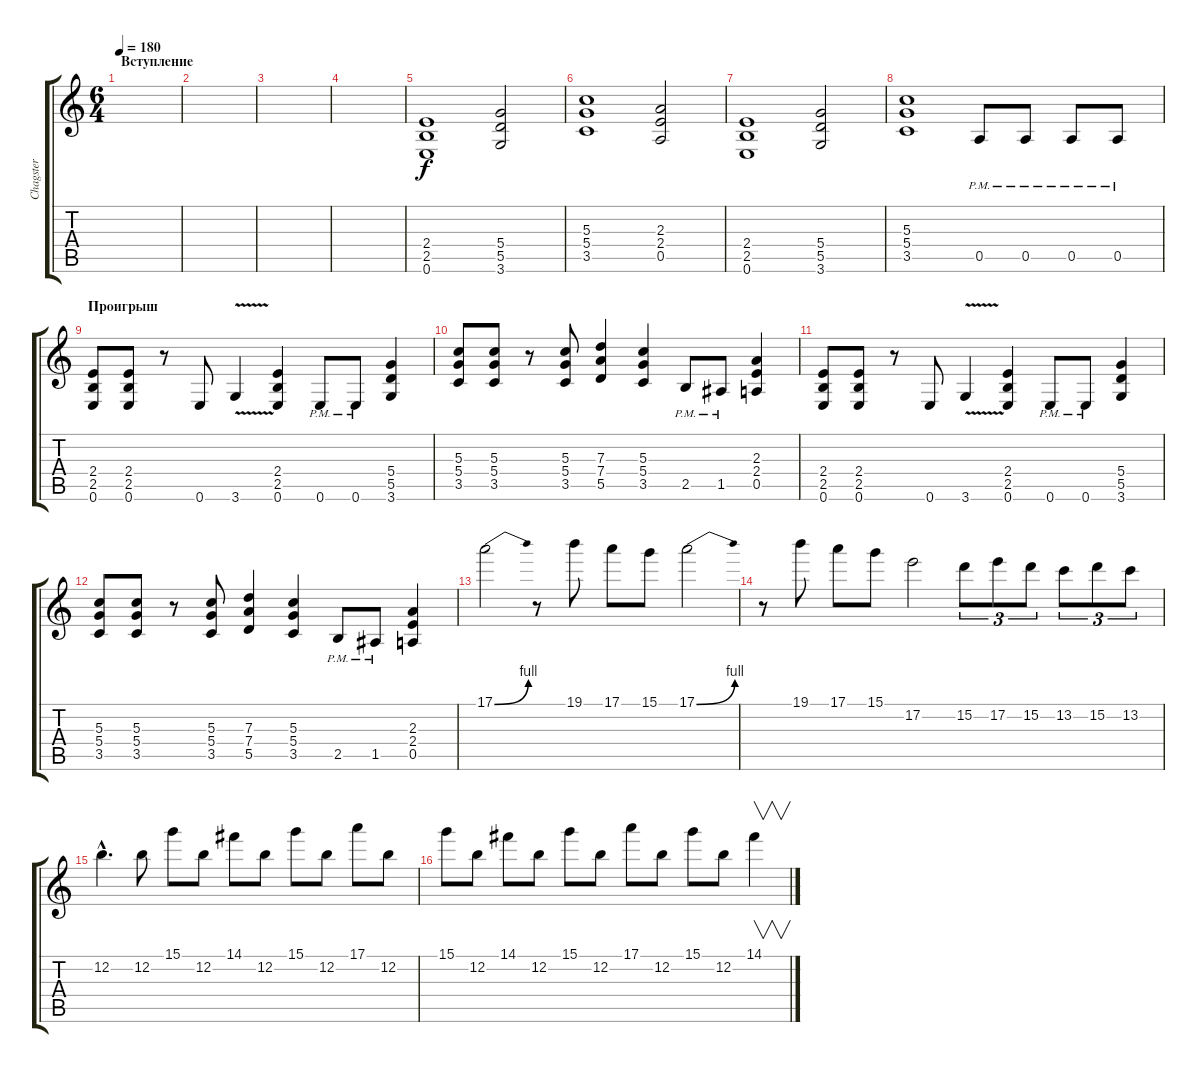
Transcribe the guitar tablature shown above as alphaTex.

\track ("Chagster" "Chagster") {instrument distortionguitar}
\staff {score tabs}
\tuning (E4 B3 G3 D3 A2 E2) {hide}
\ts (6 4)
\section ("" "Вступление")
\tempo 180
\clef g2
\ks c
|
|
|
|
(2.4 2.5 0.6).1 (5.4 5.5 3.6).2 |
(5.3 5.4 3.5).1 (2.3 2.4 0.5).2 |
(2.4 2.5 0.6).1 (5.4 5.5 3.6).2 |
(5.3 5.4 3.5).1 0.5{pm}.8 0.5{pm}.8 0.5{pm}.8 0.5{pm}.8 |
\section ("" "Проигрыш")
(2.4 2.5 0.6).8 (2.4 2.5 0.6).8 r.8 0.6.8 3.6{v}.4 (2.4 2.5 0.6).4 0.6{pm}.8 0.6{pm}.8 (5.4 5.5 3.6).4 |
(5.3 5.4 3.5).8 (5.3 5.4 3.5).8 r.8 (5.3 5.4 3.5).8 (7.3 7.4 5.5).4 (5.3 5.4 3.5).4 2.5{pm}.8 1.5{pm}.8 (2.3 2.4 0.5).4 |
(2.4 2.5 0.6).8 (2.4 2.5 0.6).8 r.8 0.6.8 3.6{v}.4 (2.4 2.5 0.6).4 0.6{pm}.8 0.6{pm}.8 (5.4 5.5 3.6).4 |
(5.3 5.4 3.5).8 (5.3 5.4 3.5).8 r.8 (5.3 5.4 3.5).8 (7.3 7.4 5.5).4 (5.3 5.4 3.5).4 2.5{pm}.8 1.5{pm}.8 (2.3 2.4 0.5).4 |
17.1{be (bend 0 0 60 4)}.2 r.8 19.1.8 17.1.8 15.1.8 17.1{be (bend 0 0 60 4)}.2 |
r.8 19.1.8 17.1.8 15.1.8 17.2.2 15.2.8{tu (3 2)} 17.2.8{tu (3 2)} 15.2.8{tu (3 2)} 13.2.8{tu (3 2)} 15.2.8{tu (3 2)} 13.2.8{tu (3 2)} |
12.2{hac}.4{d} 12.2.8 15.1.8 12.2.8 14.1.8 12.2.8 15.1.8 12.2.8 17.1.8 12.2.8 |
15.1.8 12.2.8 14.1.8 12.2.8 15.1.8 12.2.8 17.1.8 12.2.8 15.1.8 12.2.8 14.1.4{v}
